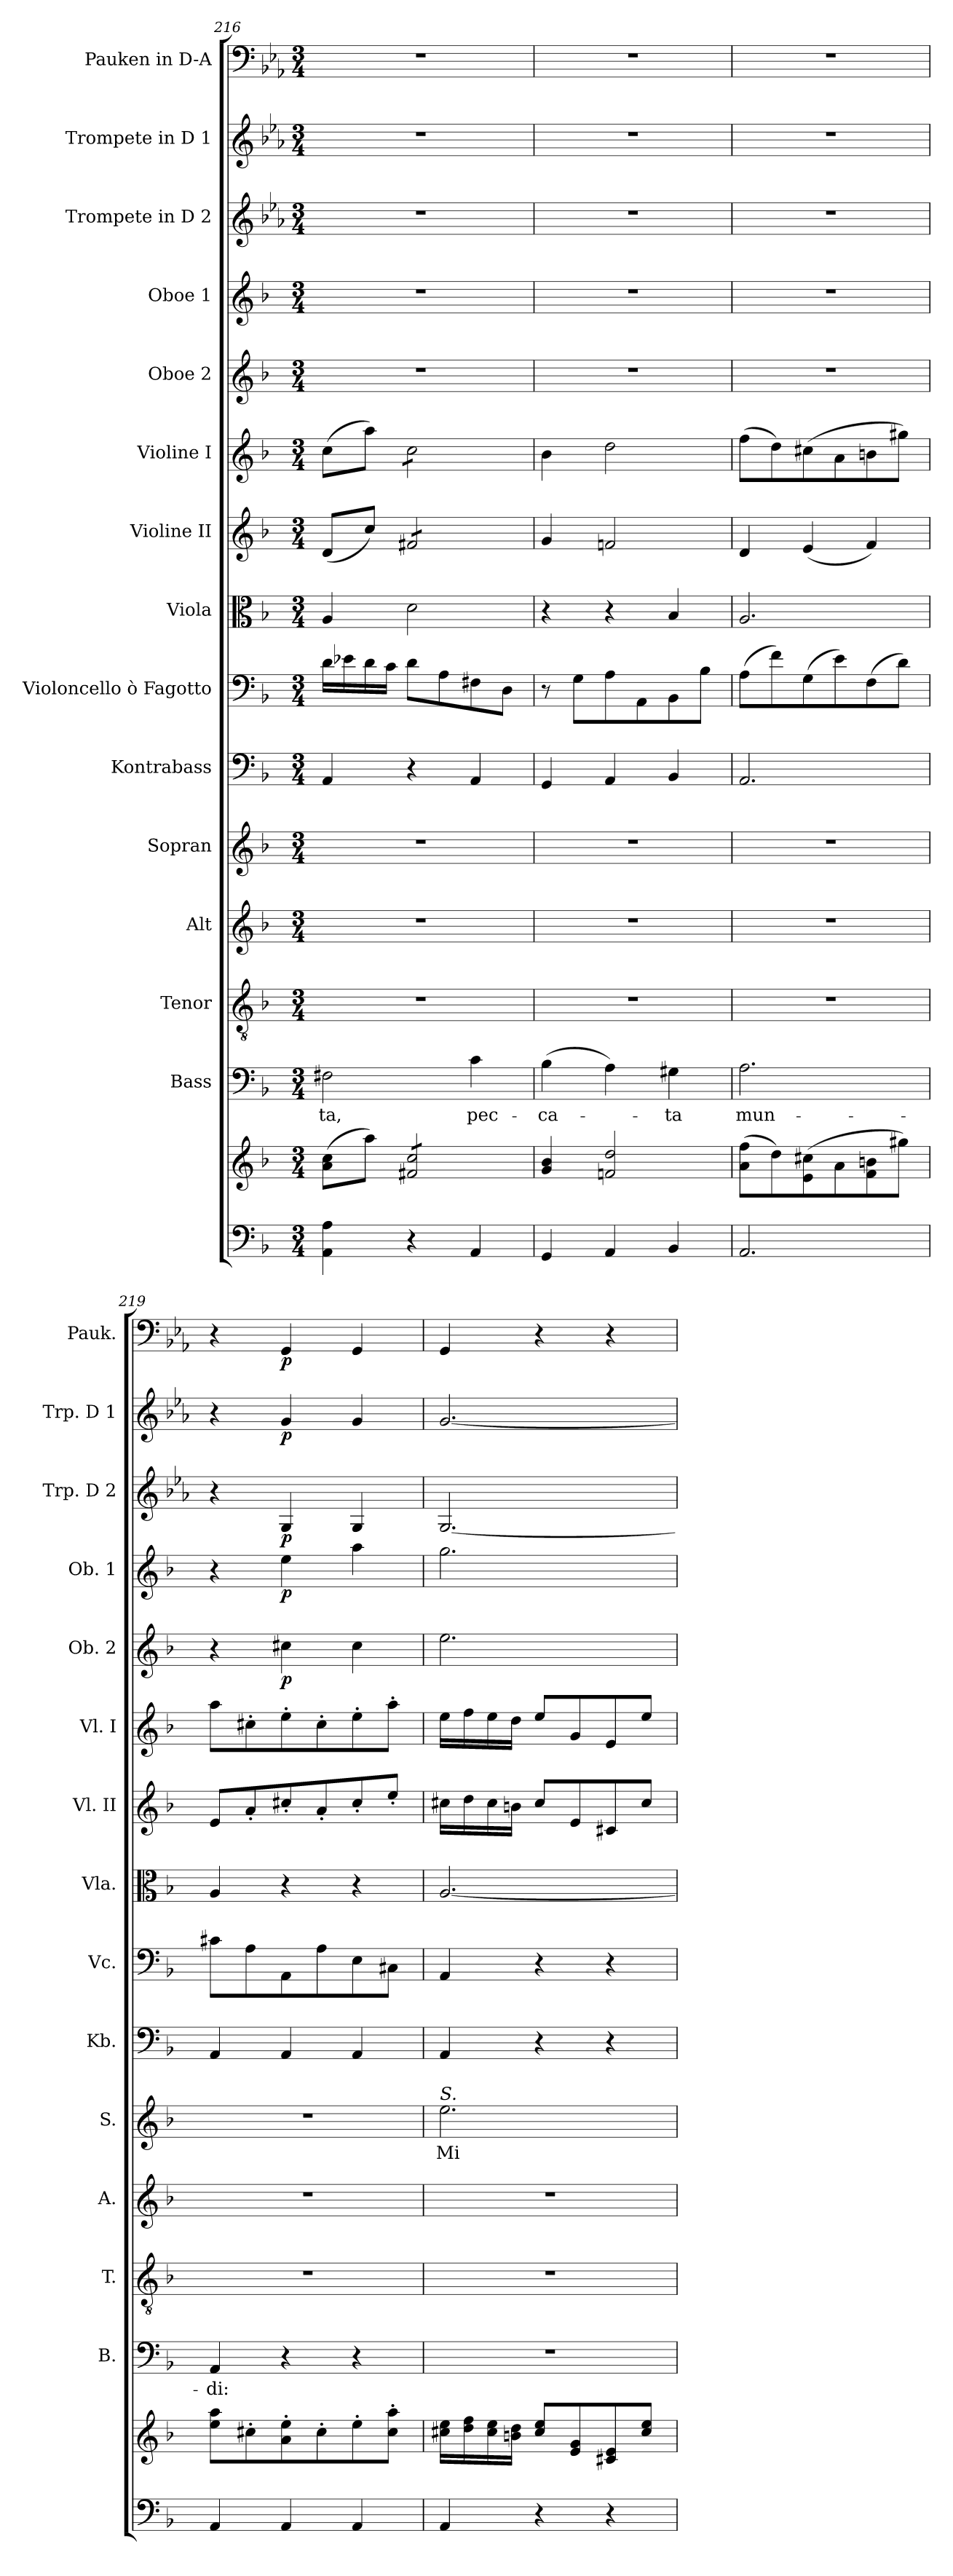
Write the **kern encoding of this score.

**kern	**kern	**kern	**text	**kern	**kern	**kern	**text	**kern	**kern	**kern	**kern	**kern	**kern	**dynam	**kern	**dynam	**kern	**dynam	**kern	**dynam	**kern	**dynam
*part15	*part15	*part14	*part14	*part13	*part12	*part11	*part11	*part10	*part9	*part8	*part7	*part6	*part5	*part5	*part4	*part4	*part3	*part3	*part2	*part2	*part1	*part1
*staff16	*staff15	*staff14	*staff14	*staff13	*staff12	*staff11	*staff11	*staff10	*staff9	*staff8	*staff7	*staff6	*staff5	*staff5	*staff4	*staff4	*staff3	*staff3	*staff2	*staff2	*staff1	*staff1
*	*	*I"Bass	*	*I"Tenor	*I"Alt	*I"Sopran	*	*I"Kontrabass	*I"Violoncello ò Fagotto	*I"Viola	*I"Violine II	*I"Violine I	*I"Oboe 2	*	*I"Oboe 1	*	*I"Trompete in D 2	*	*I"Trompete in D 1	*	*I"Pauken in D-A	*
*	*	*I'B.	*	*I'T.	*I'A.	*I'S.	*	*I'Kb.	*I'Vc.	*I'Vla.	*I'Vl. II	*I'Vl. I	*I'Ob. 2	*	*I'Ob. 1	*	*I'Trp. D 2	*	*I'Trp. D 1	*	*I'Pauk.	*
*clefF4	*clefG2	*clefF4	*	*clefGv2	*clefG2	*clefG2	*	*clefF4	*clefF4	*clefC3	*clefG2	*clefG2	*clefG2	*	*clefG2	*	*clefG2	*	*clefG2	*	*clefF4	*
*	*	*	*	*	*	*	*	*ITrd7c12	*	*	*	*	*	*	*	*	*ITrd-1c-2	*	*ITrd-1c-2	*	*ITrd-1c-2	*
*k[b-]	*k[b-]	*k[b-]	*	*k[b-]	*k[b-]	*k[b-]	*	*k[b-]	*k[b-]	*k[b-]	*k[b-]	*k[b-]	*k[b-]	*	*k[b-]	*	*k[b-]	*	*k[b-]	*	*k[b-]	*
*F:	*F:	*F:	*	*F:	*F:	*F:	*	*F:	*F:	*F:	*F:	*F:	*F:	*	*F:	*	*F:	*	*F:	*	*F:	*
*M3/4	*M3/4	*M3/4	*	*M3/4	*M3/4	*M3/4	*	*M3/4	*M3/4	*M3/4	*M3/4	*M3/4	*M3/4	*	*M3/4	*	*M3/4	*	*M3/4	*	*M3/4	*
=216	=216	=216	=216	=216	=216	=216	=216	=216	=216	=216	=216	=216	=216	=216	=216	=216	=216	=216	=216	=216	=216	=216
!	!	!	!LO:LY:b	!	!	!	!	!	!	!	!	!	!	!	!	!	!	!	!	!	!	!
4AA\ 4A\	(>8a\ 8cc\L	2F#X\	-ta,	2.r	2.r	2.r	.	4AAA/	16d\LL	4A/	(<8d/L	(>8cc\L	2.r	.	2.r	.	2.r	.	2.r	.	2.r	.
.	.	.	.	.	.	.	.	.	16e-X\	.	.	.	.	.	.	.	.	.	.	.	.	.
.	8aa\J)	.	.	.	.	.	.	.	16d\	.	8cc/J)	8aa\J)	.	.	.	.	.	.	.	.	.	.
.	.	.	.	.	.	.	.	.	16c\JJ	.	.	.	.	.	.	.	.	.	.	.	.	.
*	*tremolo	*	*	*	*	*	*	*	*	*	*	*	*	*	*	*	*	*	*	*	*	*
*	*	*	*	*	*	*	*	*	*	*	*tremolo	*	*	*	*	*	*	*	*	*	*	*
*	*	*	*	*	*	*	*	*	*	*	*	*tremolo	*	*	*	*	*	*	*	*	*	*
4r	8f#X/ 8cc/L	.	.	.	.	.	.	4r	8d\L	2d\	8f#X/L	8cc\L	.	.	.	.	.	.	.	.	.	.
.	8f#X/ 8cc/	.	.	.	.	.	.	.	8A\	.	8f#X/	8cc\	.	.	.	.	.	.	.	.	.	.
!	!	!	!LO:LY:b	!	!	!	!	!	!	!	!	!	!	!	!	!	!	!	!	!	!	!
4AA/	8f#X/ 8cc/	4c\	pec-	.	.	.	.	4AAA/	8F#X\	.	8f#X/	8cc\	.	.	.	.	.	.	.	.	.	.
.	8f#X/ 8cc/J	.	.	.	.	.	.	.	8D\J	.	8f#X/J	8cc\J	.	.	.	.	.	.	.	.	.	.
*	*	*	*	*	*	*	*	*	*	*	*	*Xtremolo	*	*	*	*	*	*	*	*	*	*
*	*	*	*	*	*	*	*	*	*	*	*Xtremolo	*	*	*	*	*	*	*	*	*	*	*
*	*Xtremolo	*	*	*	*	*	*	*	*	*	*	*	*	*	*	*	*	*	*	*	*	*
=217	=217	=217	=217	=217	=217	=217	=217	=217	=217	=217	=217	=217	=217	=217	=217	=217	=217	=217	=217	=217	=217	=217
!	!	!	!LO:LY:b	!	!	!	!	!	!	!	!	!	!	!	!	!	!	!	!	!	!	!
4GG/	4g/ 4b-/	(>4B-\	-ca-	2.r	2.r	2.r	.	4GGG/	8r	4r	4g/	4b-\	2.r	.	2.r	.	2.r	.	2.r	.	2.r	.
.	.	.	.	.	.	.	.	.	8G\L	.	.	.	.	.	.	.	.	.	.	.	.	.
4AA/	2fn/ 2dd/	4A\)	.	.	.	.	.	4AAA/	8A\	4r	2fn/	2dd\	.	.	.	.	.	.	.	.	.	.
.	.	.	.	.	.	.	.	.	8AA\	.	.	.	.	.	.	.	.	.	.	.	.	.
!	!	!	!LO:LY:b	!	!	!	!	!	!	!	!	!	!	!	!	!	!	!	!	!	!	!
4BB-/	.	4G#X\	-ta	.	.	.	.	4BBB-/	8BB-\	4B-/	.	.	.	.	.	.	.	.	.	.	.	.
.	.	.	.	.	.	.	.	.	8B-\J	.	.	.	.	.	.	.	.	.	.	.	.	.
=218	=218	=218	=218	=218	=218	=218	=218	=218	=218	=218	=218	=218	=218	=218	=218	=218	=218	=218	=218	=218	=218	=218
!	!	!	!LO:LY:b	!	!	!	!	!	!	!	!	!	!	!	!	!	!	!	!	!	!	!
2.AA/	(>8a\ 8ff\L	2.A\	mun-	2.r	2.r	2.r	.	2.AAA/	(>8A\L	2.A/	4d/	(>8ff\L	2.r	.	2.r	.	2.r	.	2.r	.	2.r	.
.	8dd\)	.	.	.	.	.	.	.	8f\)	.	.	8dd\)	.	.	.	.	.	.	.	.	.	.
.	(>8e\ 8cc#X\	.	.	.	.	.	.	.	(>8G\	.	(<4e/	(>8cc#X\	.	.	.	.	.	.	.	.	.	.
.	8a\	.	.	.	.	.	.	.	8e\)	.	.	8a\	.	.	.	.	.	.	.	.	.	.
.	8f\ 8bn\	.	.	.	.	.	.	.	(>8F\	.	4f/)	8bn\	.	.	.	.	.	.	.	.	.	.
.	8gg#X\J)	.	.	.	.	.	.	.	8d\J)	.	.	8gg#X\J)	.	.	.	.	.	.	.	.	.	.
=219	=219	=219	=219	=219	=219	=219	=219	=219	=219	=219	=219	=219	=219	=219	=219	=219	=219	=219	=219	=219	=219	=219
!	!	!	!LO:LY:b	!	!	!	!	!	!	!	!	!	!	!	!	!	!	!	!	!	!	!
4AA/	8ee\ 8aa\L	4AA/	-di:	2.r	2.r	2.r	.	4AAA/	8c#X\L	4A/	8e/L	8aa\L	4r	.	4r	.	4r	.	4r	.	4r	.
.	8cc#X'>\	.	.	.	.	.	.	.	8A\	.	8a'</	8cc#X'>\	.	.	.	.	.	.	.	.	.	.
!	!	!	!	!	!	!	!	!	!	!	!	!	!	!LO:DY:b	!	!LO:DY:b	!	!LO:DY:b	!	!LO:DY:b	!	!LO:DY:b
4AA/	8a\'> 8ee\'>	4r	.	.	.	.	.	4AAA/	8AA\	4r	8cc#X'</	8ee'>\	4cc#X\	p	4ee\	p	4A/	p	4a/	p	4AA/	p
.	8cc#'>\	.	.	.	.	.	.	.	8A\	.	8a'</	8cc#'>\	.	.	.	.	.	.	.	.	.	.
4AA/	8ee'>\	4r	.	.	.	.	.	4AAA/	8E\	4r	8cc#'</	8ee'>\	4cc#\	.	4aa\	.	4A/	.	4a/	.	4AA/	.
.	8cc#\'> 8aa\'>J	.	.	.	.	.	.	.	8C#X\J	.	8ee'</J	8aa'>\J	.	.	.	.	.	.	.	.	.	.
=220	=220	=220	=220	=220	=220	=220	=220	=220	=220	=220	=220	=220	=220	=220	=220	=220	=220	=220	=220	=220	=220	=220
!	!	!	!	!	!	!LO:TX:a:i:t=S.	!	!	!	!	!	!	!	!	!	!	!	!	!	!	!	!
!	!	!	!	!	!	!	!LO:LY:b	!	!	!	!	!	!	!	!	!	!	!	!	!	!	!
4AA/	16cc#X\ 16ee\LL	2.r	.	2.r	2.r	2.ee\	Mi-	4AAA/	4AA/	[2.A/	16cc#X\LL	16ee\LL	2.ee\	.	2.gg\	.	[2.A/	.	[2.a/	.	4AA/	.
.	16dd\ 16ff\	.	.	.	.	.	.	.	.	.	16dd\	16ff\	.	.	.	.	.	.	.	.	.	.
.	16cc#\ 16ee\	.	.	.	.	.	.	.	.	.	16cc#\	16ee\	.	.	.	.	.	.	.	.	.	.
.	16bn\ 16dd\JJ	.	.	.	.	.	.	.	.	.	16bn\JJ	16dd\JJ	.	.	.	.	.	.	.	.	.	.
4r	8cc#/ 8ee/L	.	.	.	.	.	.	4r	4r	.	8cc#/L	8ee/L	.	.	.	.	.	.	.	.	4r	.
.	8e/ 8g/	.	.	.	.	.	.	.	.	.	8e/	8g/	.	.	.	.	.	.	.	.	.	.
4r	8c#X/ 8e/	.	.	.	.	.	.	4r	4r	.	8c#X/	8e/	.	.	.	.	.	.	.	.	4r	.
.	8cc#/ 8ee/J	.	.	.	.	.	.	.	.	.	8cc#/J	8ee/J	.	.	.	.	.	.	.	.	.	.
=	=	=	=	=	=	=	=	=	=	=	=	=	=	=	=	=	=	=	=	=	=	=
*-	*-	*-	*-	*-	*-	*-	*-	*-	*-	*-	*-	*-	*-	*-	*-	*-	*-	*-	*-	*-	*-	*-
